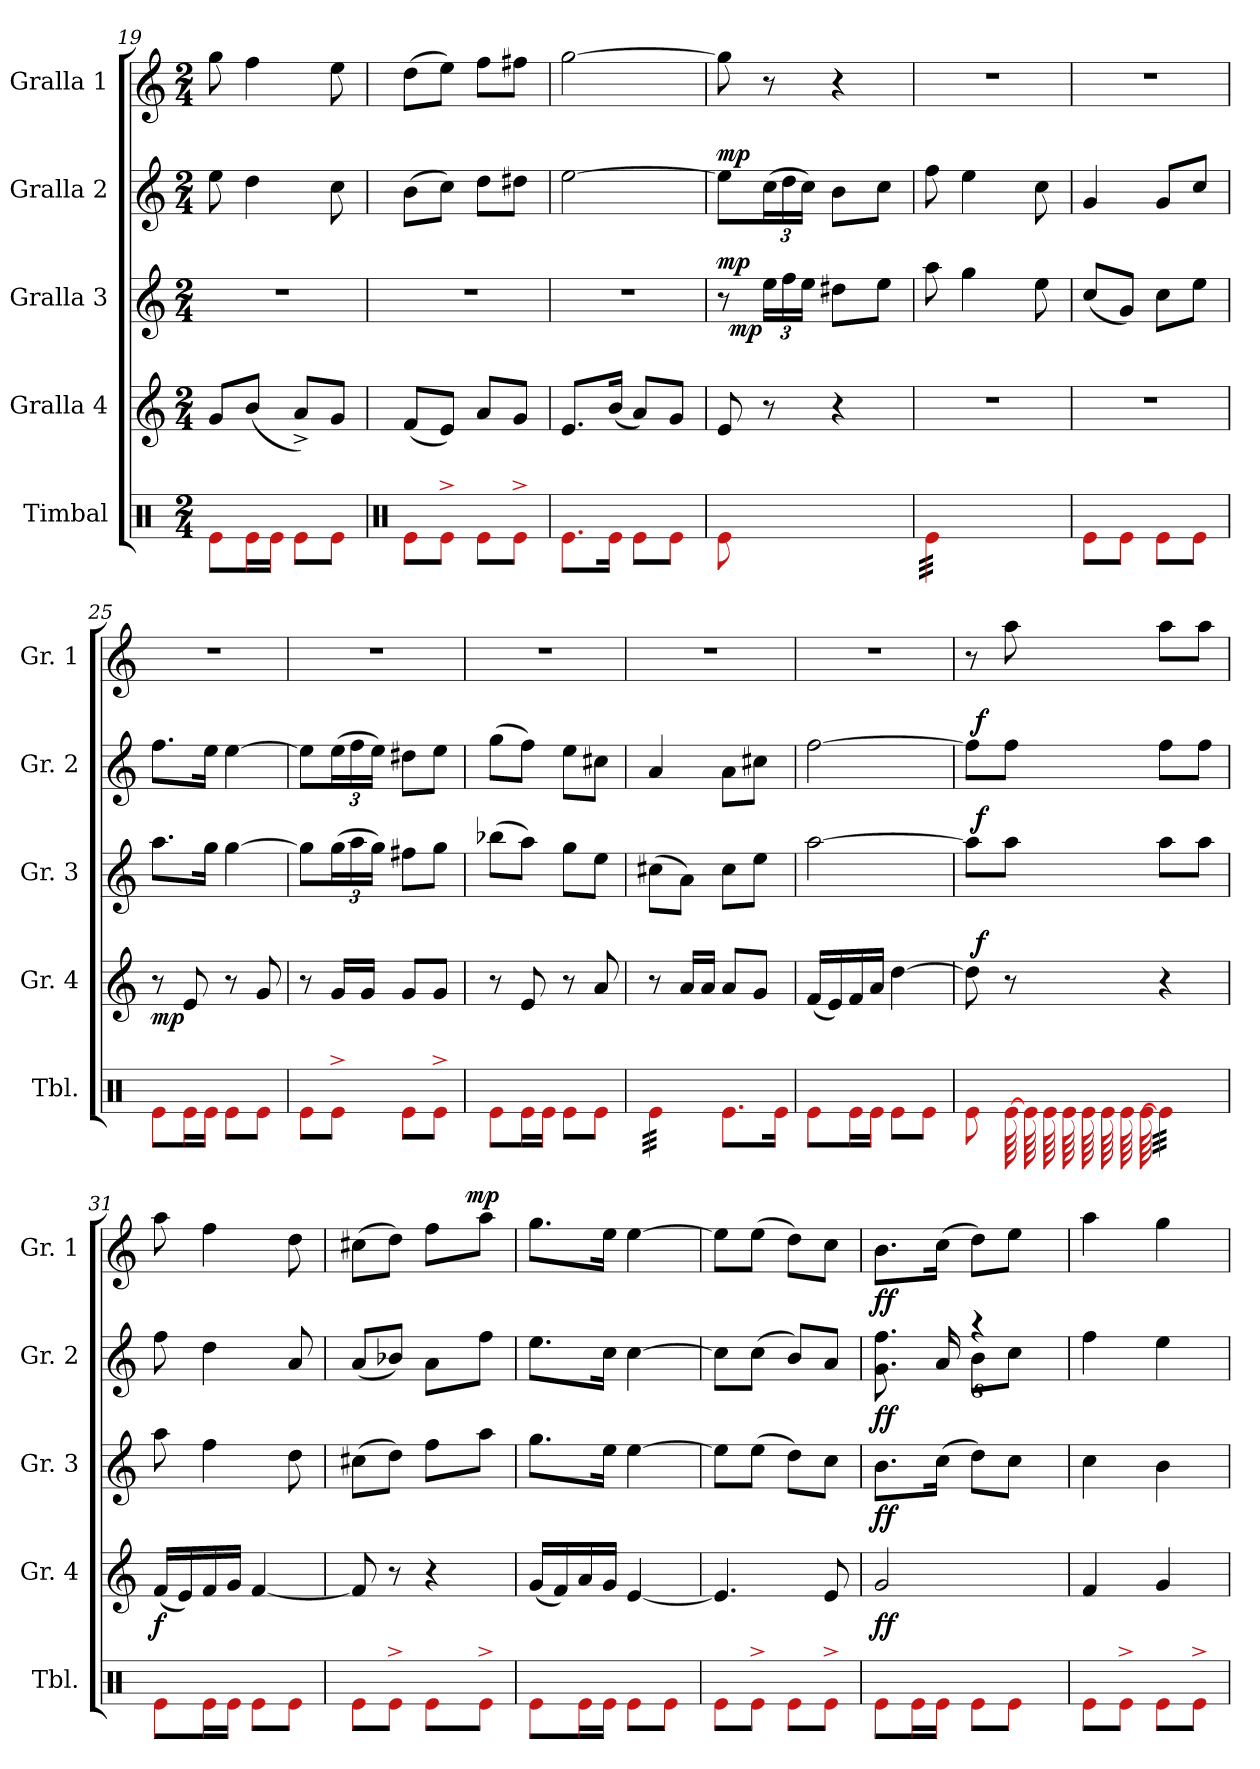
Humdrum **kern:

**kern	**kern	**dynam	**kern	**dynam	**kern	**dynam	**kern	**dynam
*part5	*part4	*part4	*part3	*part3	*part2	*part2	*part1	*part1
*staff5	*staff4	*staff4	*staff3	*staff3	*staff2	*staff2	*staff1	*staff1
*I"Timbal	*I"Gralla 4	*	*I"Gralla 3	*	*I"Gralla 2	*	*I"Gralla 1	*
*I'Tbl.	*I'Gr. 4	*	*I'Gr. 3	*	*I'Gr. 2	*	*I'Gr. 1	*
*clefX	*clefG2	*	*clefG2	*	*clefG2	*	*clefG2	*
*k[]	*k[]	*	*k[]	*	*k[]	*	*k[]	*
*M2/4	*M2/4	*	*M2/4	*	*M2/4	*	*M2/4	*
=19	=19	=19	=19	=19	=19	=19	=19	=19
8e\L	8g/L	.	2r	.	8ee\	.	8gg\	.
16e\L	(<8b/J	.	.	.	4dd\	.	4ff\	.
16e\JJ	.	.	.	.	.	.	.	.
8e\L	8a^/L)	.	.	.	.	.	.	.
8e\J	8g/J	.	.	.	8cc\	.	8ee\	.
!!LO:PB:g=z
=20	=20	=20	=20	=20	=20	=20	=20	=20
*clefX	*	*	*	*	*	*	*	*
8e\L	(<8f/L	.	2r	.	(>8b\L	.	(>8dd\L	.
8e^\J	8e/J)	.	.	.	8cc\J)	.	8ee\J)	.
8e\L	8a/L	.	.	.	8dd\L	.	8ff\L	.
8e^\J	8g/J	.	.	.	8dd#X\J	.	8ff#X\J	.
=21	=21	=21	=21	=21	=21	=21	=21	=21
8.e\L	8.e/L	.	2r	.	[2ee\	.	[2gg\	.
16e\Jk	(<16b/Jk	.	.	.	.	.	.	.
8e\L	8a/L)	.	.	.	.	.	.	.
8e\J	8g/J	.	.	.	.	.	.	.
=22	=22	=22	=22	=22	=22	=22	=22	=22
!	!	!	!	!LO:DY:a	!	!LO:DY:a	!	!
*	*	*	*^	*	*	*	*	*
8e\	8e/	.	8r	48ryy	mp	8ee\L]	mp	8gg\]	.
!	!	!	!	!	!LO:DY:b	!	!	!	!
.	.	.	.	3ryy	mp	.	.	.	.
*	*	*	*Xbrackettup	*	*	*Xbrackettup	*	*	*
4.ryy	8r	.	24ee\LL	.	.	(>24cc\L	.	8r	.
.	.	.	24ff\	.	.	24dd\	.	.	.
.	.	.	24ee\JJ	.	.	24cc\JJ)	.	.	.
.	4r	.	8dd#X\L	.	.	8b\L	.	4r	.
.	.	.	.	12..ryy	.	.	.	.	.
.	.	.	8ee\J	.	.	8cc\J	.	.	.
*	*	*	*v	*v	*	*	*	*	*
=23	=23	=23	=23	=23	=23	=23	=23	=23
*tremolo	*	*	*	*	*	*	*	*
32e\LLL	2r	.	8aa\	.	8ff\	.	2r	.
32e\	.	.	.	.	.	.	.	.
32e\	.	.	.	.	.	.	.	.
32e\	.	.	.	.	.	.	.	.
32e\	.	.	4gg\	.	4ee\	.	.	.
32e\	.	.	.	.	.	.	.	.
32e\	.	.	.	.	.	.	.	.
32e\JJJ	.	.	.	.	.	.	.	.
*Xtremolo	*	*	*	*	*	*	*	*
4ryy	.	.	.	.	.	.	.	.
.	.	.	8ee\	.	8cc\	.	.	.
=24	=24	=24	=24	=24	=24	=24	=24	=24
8e\L	2r	.	(<8cc/L	.	4g/	.	2r	.
8e\J	.	.	8g/J)	.	.	.	.	.
8e\L	.	.	8cc\L	.	8g/L	.	.	.
8e\J	.	.	8ee\J	.	8cc/J	.	.	.
=25	=25	=25	=25	=25	=25	=25	=25	=25
!	!	!LO:DY:b	!	!	!	!	!	!
8e\L	8r	mp	8.aa\L	.	8.ff\L	.	2r	.
16e\L	8e/	.	.	.	.	.	.	.
16e\JJ	.	.	16gg\Jk	.	16ee\Jk	.	.	.
8e\L	8r	.	[4gg\	.	[4ee\	.	.	.
8e\J	8g/	.	.	.	.	.	.	.
=26	=26	=26	=26	=26	=26	=26	=26	=26
8e\L	8r	.	8gg\L]	.	8ee\L]	.	2r	.
8e^\J	16g/LL	.	(>24gg\L	.	(>24ee\L	.	.	.
.	.	.	24aa\	.	24ff\	.	.	.
.	16g/JJ	.	.	.	.	.	.	.
.	.	.	24gg\JJ)	.	24ee\JJ)	.	.	.
8e\L	8g/L	.	8ff#X\L	.	8dd#X\L	.	.	.
8e^\J	8g/J	.	8gg\J	.	8ee\J	.	.	.
=27	=27	=27	=27	=27	=27	=27	=27	=27
8e\L	8r	.	(>8bb-X\L	.	(>8gg\L	.	2r	.
16e\L	8e/	.	8aa\J)	.	8ff\J)	.	.	.
16e\JJ	.	.	.	.	.	.	.	.
8e\L	8r	.	8gg\L	.	8ee\L	.	.	.
8e\J	8a/	.	8ee\J	.	8cc#X\J	.	.	.
=28	=28	=28	=28	=28	=28	=28	=28	=28
*tremolo	*	*	*	*	*	*	*	*
32e\LLL	8r	.	(>8cc#X\L	.	4a/	.	2r	.
32e\	.	.	.	.	.	.	.	.
32e\	.	.	.	.	.	.	.	.
32e\	.	.	.	.	.	.	.	.
32e\	16a/LL	.	8a\J)	.	.	.	.	.
32e\	.	.	.	.	.	.	.	.
32e\	16a/JJ	.	.	.	.	.	.	.
32e\JJJ	.	.	.	.	.	.	.	.
*Xtremolo	*	*	*	*	*	*	*	*
8.e\L	8a/L	.	8cc#\L	.	8a\L	.	.	.
.	8g/J	.	8ee\J	.	8cc#X\J	.	.	.
16e\Jk	.	.	.	.	.	.	.	.
=29	=29	=29	=29	=29	=29	=29	=29	=29
8e\L	(<16f/LL	.	[2aa\	.	[2ff\	.	2r	.
.	16e/)	.	.	.	.	.	.	.
16e\L	16f/	.	.	.	.	.	.	.
16e\JJ	16a/JJ	.	.	.	.	.	.	.
8e\L	[4dd\	.	.	.	.	.	.	.
8e\J	.	.	.	.	.	.	.	.
!!LO:LB:g=z
=30	=30	=30	=30	=30	=30	=30	=30	=30
*	*^	*	*^	*	*^	*	*	*
8e\	8dd\]	48ryy	.	8aa\L]	48ryy	.	8ff\L]	48ryy	.	8r	.
!	!	!	!LO:DY:a	!	!	!LO:DY:a	!	!	!LO:DY:a	!	!
.	.	3ryy	f	.	3ryy	f	.	3ryy	f	.	.
*tremolo	*	*	*	*	*	*	*	*	*	*	*
[64e\	8r	.	.	8aa\J	.	.	8ff\J	.	.	8aa\	.
64e\	.	.	.	.	.	.	.	.	.	.	.
64e\	.	.	.	.	.	.	.	.	.	.	.
64e\	.	.	.	.	.	.	.	.	.	.	.
64e\	.	.	.	.	.	.	.	.	.	.	.
64e\	.	.	.	.	.	.	.	.	.	.	.
64e\	.	.	.	.	.	.	.	.	.	.	.
64e\	.	.	.	.	.	.	.	.	.	.	.
32e\]LLL	4r	.	.	8aa\L	.	.	8ff\L	.	.	8aa\L	.
32e\	.	.	.	.	.	.	.	.	.	.	.
32e\	.	.	.	.	.	.	.	.	.	.	.
32e\	.	.	.	.	.	.	.	.	.	.	.
.	.	12..ryy	.	.	12..ryy	.	.	12..ryy	.	.	.
32e\	.	.	.	8aa\J	.	.	8ff\J	.	.	8aa\J	.
32e\	.	.	.	.	.	.	.	.	.	.	.
32e\	.	.	.	.	.	.	.	.	.	.	.
32e\JJJ	.	.	.	.	.	.	.	.	.	.	.
*Xtremolo	*	*	*	*	*	*	*	*	*	*	*
=31	=31	=31	=31	=31	=31	=31	=31	=31	=31	=31	=31
!	!	!	!LO:DY:b	!	!	!	!	!	!	!	!
*	*v	*v	*	*	*	*	*v	*v	*	*	*
*	*	*	*v	*v	*	*	*	*	*
8e\L	(<16f/LL	f	8aa\	.	8ff\	.	8aa\	.
.	16e/)	.	.	.	.	.	.	.
16e\L	16f/	.	4ff\	.	4dd\	.	4ff\	.
16e\JJ	16g/JJ	.	.	.	.	.	.	.
8e\L	[4f/	.	.	.	.	.	.	.
8e\J	.	.	8dd\	.	8a/	.	8dd\	.
=32	=32	=32	=32	=32	=32	=32	=32	=32
*	*	*	*	*	*	*	*^	*
8e\L	8f/]	.	(>8cc#X\L	.	(<8a/L	.	(>8cc#X\L	3ryy	.
8e^\J	8r	.	8dd\J)	.	8b-X/J)	.	8dd\J)	.	.
8e\L	4r	.	8ff\L	.	8a\L	.	8ff\L	.	.
.	.	.	.	.	.	.	.	48ryy	.
!	!	!	!	!	!	!	!	!	!LO:DY:a
.	.	.	.	.	.	.	.	12..ryy	mp
8e^\J	.	.	8aa\J	.	8ff\J	.	8aa\J	.	.
*	*	*	*	*	*	*	*v	*v	*
=33	=33	=33	=33	=33	=33	=33	=33	=33
8e\L	(<16g/LL	.	8.gg\L	.	8.ee\L	.	8.gg\L	.
.	16f/)	.	.	.	.	.	.	.
16e\L	16a/	.	.	.	.	.	.	.
16e\JJ	16g/JJ	.	16ee\Jk	.	16cc\Jk	.	16ee\Jk	.
8e\L	[4e/	.	[4ee\	.	[4cc\	.	[4ee\	.
8e\J	.	.	.	.	.	.	.	.
=34	=34	=34	=34	=34	=34	=34	=34	=34
8e\L	4.e/]	.	8ee\L]	.	8cc\L]	.	8ee\L]	.
8e^\J	.	.	(>8ee\J	.	(>8cc\J	.	(>8ee\J	.
8e\L	.	.	8dd\L)	.	8b/L)	.	8dd\L)	.
8e^\J	8e/	.	8cc\J	.	8a/J	.	8cc\J	.
=35	=35	=35	=35	=35	=35	=35	=35	=35
*	*	*	*	*	*^	*	*	*
!	!	!LO:DY:b	!	!LO:DY:b	!	!	!LO:DY:b	!	!LO:DY:b
8e\L	2g/	ff	8.b\L	ff	8.g 8.ff	4ryy	ff	8.b\L	ff
16e\L	.	.	.	.	.	.	.	.	.
16e\JJ	.	.	(>16cc\Jk	.	16a/	.	.	(>16cc\Jk	.
!	!	!	!	!	!LO:N:vis=4.	!	!	!	!
8e\L	.	.	8dd\L)	.	16%5r	8b\L	.	8dd\L)	.
8e\J	.	.	8cc\J	.	.	8cc\J	.	8ee\J	.
16ryy	16ryy	.	16ryy	.	.	16ryy	.	16ryy	.
*	*	*	*	*	*v	*v	*	*	*
=36	=36	=36	=36	=36	=36	=36	=36	=36
8e\L	4f/	.	4cc\	.	4ff\	.	4aa\	.
8e^\J	.	.	.	.	.	.	.	.
8e\L	4g/	.	4b\	.	4ee\	.	4gg\	.
8e^\J	.	.	.	.	.	.	.	.
=	=	=	=	=	=	=	=	=
*-	*-	*-	*-	*-	*-	*-	*-	*-
